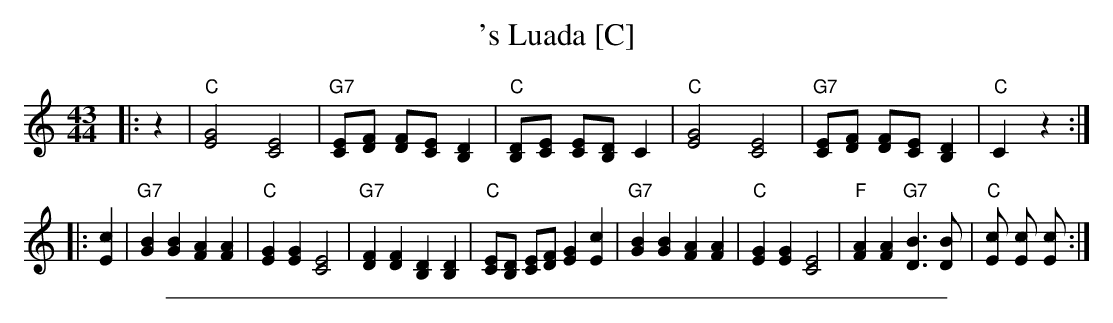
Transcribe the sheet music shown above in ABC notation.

X:1
T: 's Luada [C]
M: 43/44
L: 1/8
K: C
|: z2 \
| "C"[G4E4] [E4C4] | "G7" [EC][FD] [FD][CE] [D2B,2] | "C"[DB,][EC] [EC][DB,] C2 \
| "C"[G4E4] [E4C4] | "G7" [EC][FD] [FD][CE] [D2B,2] | "C"C2 z2 :|
|: [c2E2] \
| "G7"[B2G2] [B2G2] [A2F2] [A2F2] | "C"[G2E2] [G2E2] [E4C4] \
| "G7"[F2D2] [F2D2] [D2B,2] [D2B,2] | "C"[EC][DB,] [EC][FD] [G2E2] [c2E2] \
| "G7"[B2G2] [B2G2] [A2F2] [A2F2] | "C"[G2E2] [G2E2] [E4C4] \
| "F"[A2F2] [A2F2] "G7"[B3D3] [BD] | "C"[c2E] [c2E] [c2E] :|
